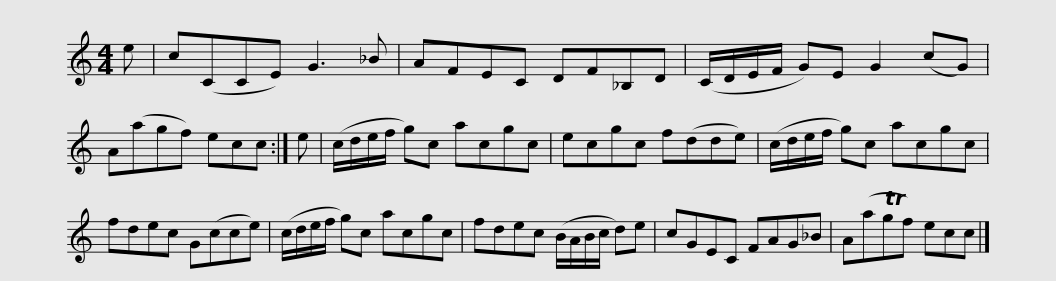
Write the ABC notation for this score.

X:1
L:1/8
M:4/4
I:linebreak $
K:C
V:1 treble
V:1
 e | c(CCE) G3 _B | AFEC DF_B,D | (C/D/E/F/ G)E G2 (cG) | A(agf) ecc :| %5
 e |$ (c/d/e/f/ g)c acgc | ecgc f(dde) | (c/d/e/f/ g)c acgc | fdec G(cce) | %10
 (c/d/e/f/ g)c acgc |$ fdec (B/A/B/c/ d)e | cGEC FAG_B | A(aTgf) ecc |] %14
